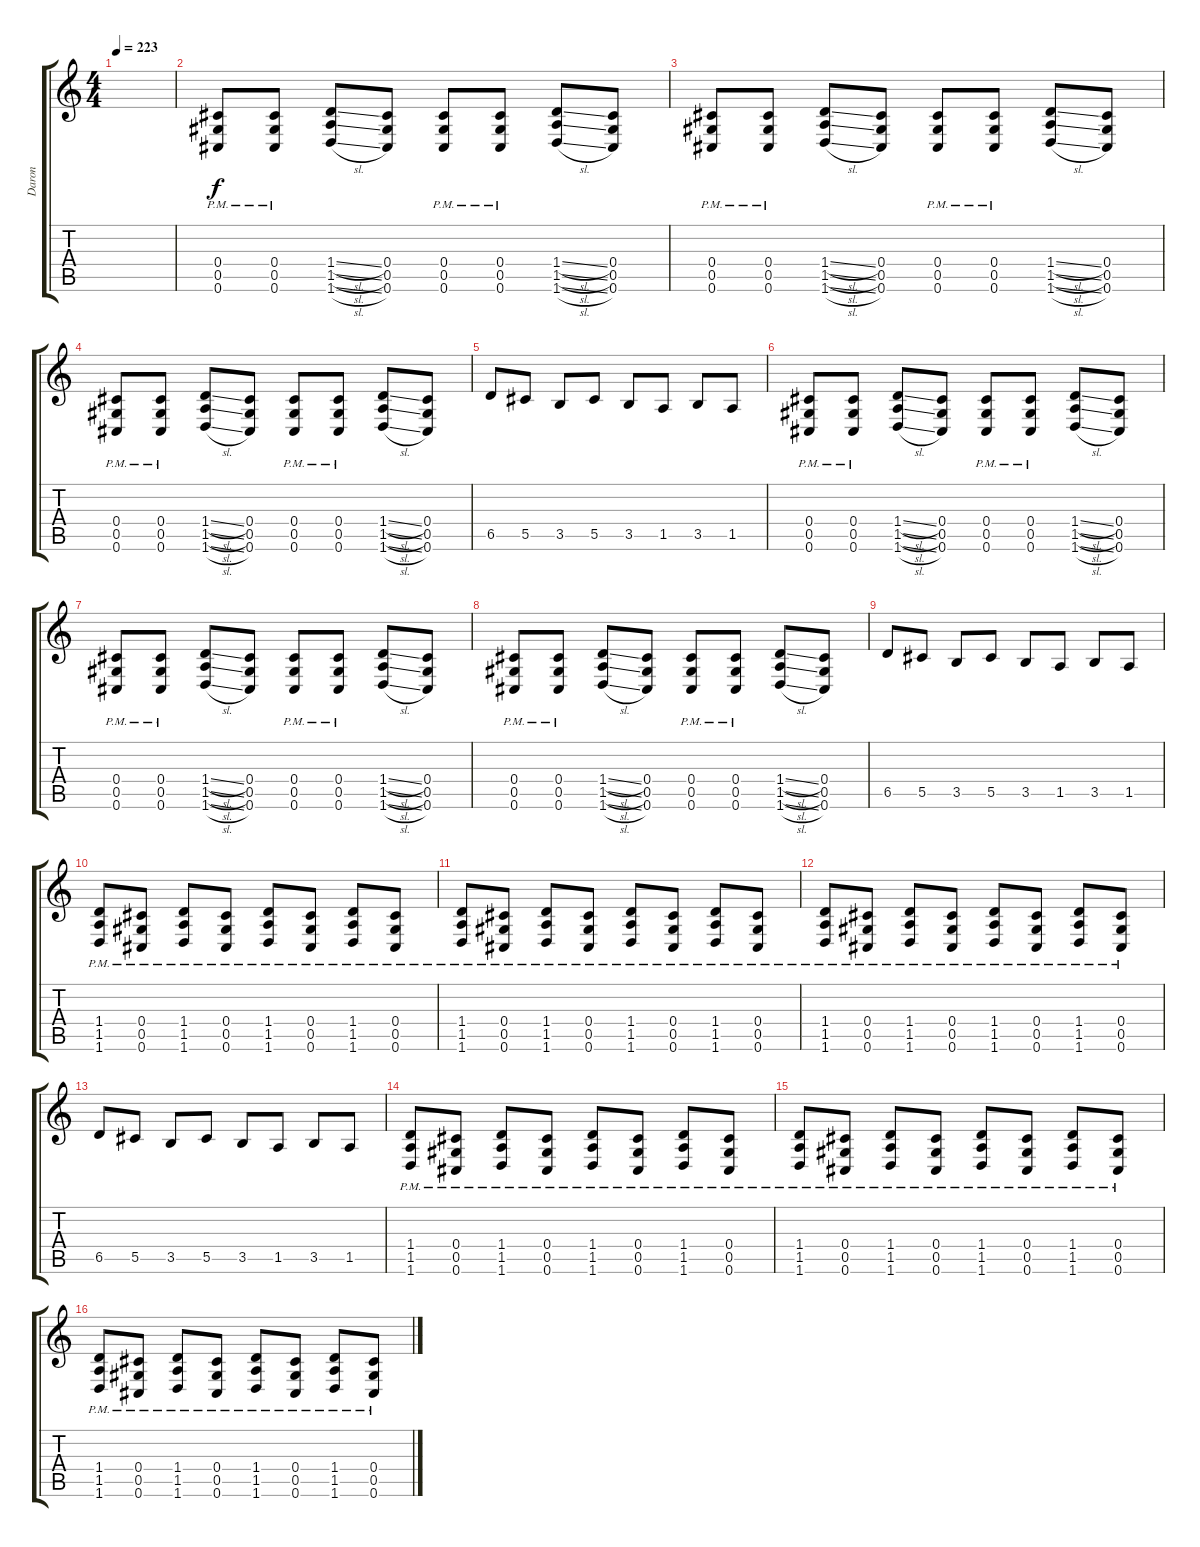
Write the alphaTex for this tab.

\track ("Daron" "Daron") {instrument overdrivenguitar}
\staff {score tabs}
\tuning (Eb4 Bb3 Gb3 Db3 Ab2 Db2) {hide}
\ts (4 4)
\tempo 223
\clef g2
\ks c
|
(0.4{pm} 0.5{pm} 0.6{pm}).8 (0.4{pm} 0.5{pm} 0.6{pm}).8 (1.4{sl} 1.5{sl} 1.6{sl}).8 (0.4 0.5 0.6).8 (0.4{pm} 0.5{pm} 0.6{pm}).8 (0.4{pm} 0.5{pm} 0.6{pm}).8 (1.4{sl} 1.5{sl} 1.6{sl}).8 (0.4 0.5 0.6).8 |
(0.4{pm} 0.5{pm} 0.6{pm}).8 (0.4{pm} 0.5{pm} 0.6{pm}).8 (1.4{sl} 1.5{sl} 1.6{sl}).8 (0.4 0.5 0.6).8 (0.4{pm} 0.5{pm} 0.6{pm}).8 (0.4{pm} 0.5{pm} 0.6{pm}).8 (1.4{sl} 1.5{sl} 1.6{sl}).8 (0.4 0.5 0.6).8 |
(0.4{pm} 0.5{pm} 0.6{pm}).8 (0.4{pm} 0.5{pm} 0.6{pm}).8 (1.4{sl} 1.5{sl} 1.6{sl}).8 (0.4 0.5 0.6).8 (0.4{pm} 0.5{pm} 0.6{pm}).8 (0.4{pm} 0.5{pm} 0.6{pm}).8 (1.4{sl} 1.5{sl} 1.6{sl}).8 (0.4 0.5 0.6).8 |
6.5.8 5.5.8 3.5.8 5.5.8 3.5.8 1.5.8 3.5.8 1.5.8 |
(0.4{pm} 0.5{pm} 0.6{pm}).8 (0.4{pm} 0.5{pm} 0.6{pm}).8 (1.4{sl} 1.5{sl} 1.6{sl}).8 (0.4 0.5 0.6).8 (0.4{pm} 0.5{pm} 0.6{pm}).8 (0.4{pm} 0.5{pm} 0.6{pm}).8 (1.4{sl} 1.5{sl} 1.6{sl}).8 (0.4 0.5 0.6).8 |
(0.4{pm} 0.5{pm} 0.6{pm}).8 (0.4{pm} 0.5{pm} 0.6{pm}).8 (1.4{sl} 1.5{sl} 1.6{sl}).8 (0.4 0.5 0.6).8 (0.4{pm} 0.5{pm} 0.6{pm}).8 (0.4{pm} 0.5{pm} 0.6{pm}).8 (1.4{sl} 1.5{sl} 1.6{sl}).8 (0.4 0.5 0.6).8 |
(0.4{pm} 0.5{pm} 0.6{pm}).8 (0.4{pm} 0.5{pm} 0.6{pm}).8 (1.4{sl} 1.5{sl} 1.6{sl}).8 (0.4 0.5 0.6).8 (0.4{pm} 0.5{pm} 0.6{pm}).8 (0.4{pm} 0.5{pm} 0.6{pm}).8 (1.4{sl} 1.5{sl} 1.6{sl}).8 (0.4 0.5 0.6).8 |
6.5.8 5.5.8 3.5.8 5.5.8 3.5.8 1.5.8 3.5.8 1.5.8 |
(1.4{pm} 1.5{pm} 1.6{pm}).8 (0.4{pm} 0.5{pm} 0.6{pm}).8 (1.4{pm} 1.5{pm} 1.6{pm}).8 (0.4{pm} 0.5{pm} 0.6{pm}).8 (1.4{pm} 1.5{pm} 1.6{pm}).8 (0.4{pm} 0.5{pm} 0.6{pm}).8 (1.4{pm} 1.5{pm} 1.6{pm}).8 (0.4{pm} 0.5{pm} 0.6{pm}).8 |
(1.4{pm} 1.5{pm} 1.6{pm}).8 (0.4{pm} 0.5{pm} 0.6{pm}).8 (1.4{pm} 1.5{pm} 1.6{pm}).8 (0.4{pm} 0.5{pm} 0.6{pm}).8 (1.4{pm} 1.5{pm} 1.6{pm}).8 (0.4{pm} 0.5{pm} 0.6{pm}).8 (1.4{pm} 1.5{pm} 1.6{pm}).8 (0.4{pm} 0.5{pm} 0.6{pm}).8 |
(1.4{pm} 1.5{pm} 1.6{pm}).8 (0.4{pm} 0.5{pm} 0.6{pm}).8 (1.4{pm} 1.5{pm} 1.6{pm}).8 (0.4{pm} 0.5{pm} 0.6{pm}).8 (1.4{pm} 1.5{pm} 1.6{pm}).8 (0.4{pm} 0.5{pm} 0.6{pm}).8 (1.4{pm} 1.5{pm} 1.6{pm}).8 (0.4{pm} 0.5{pm} 0.6{pm}).8 |
6.5.8 5.5.8 3.5.8 5.5.8 3.5.8 1.5.8 3.5.8 1.5.8 |
(1.4{pm} 1.5{pm} 1.6{pm}).8 (0.4{pm} 0.5{pm} 0.6{pm}).8 (1.4{pm} 1.5{pm} 1.6{pm}).8 (0.4{pm} 0.5{pm} 0.6{pm}).8 (1.4{pm} 1.5{pm} 1.6{pm}).8 (0.4{pm} 0.5{pm} 0.6{pm}).8 (1.4{pm} 1.5{pm} 1.6{pm}).8 (0.4{pm} 0.5{pm} 0.6{pm}).8 |
(1.4{pm} 1.5{pm} 1.6{pm}).8 (0.4{pm} 0.5{pm} 0.6{pm}).8 (1.4{pm} 1.5{pm} 1.6{pm}).8 (0.4{pm} 0.5{pm} 0.6{pm}).8 (1.4{pm} 1.5{pm} 1.6{pm}).8 (0.4{pm} 0.5{pm} 0.6{pm}).8 (1.4{pm} 1.5{pm} 1.6{pm}).8 (0.4{pm} 0.5{pm} 0.6{pm}).8 |
(1.4{pm} 1.5{pm} 1.6{pm}).8 (0.4{pm} 0.5{pm} 0.6{pm}).8 (1.4{pm} 1.5{pm} 1.6{pm}).8 (0.4{pm} 0.5{pm} 0.6{pm}).8 (1.4{pm} 1.5{pm} 1.6{pm}).8 (0.4{pm} 0.5{pm} 0.6{pm}).8 (1.4{pm} 1.5{pm} 1.6{pm}).8 (0.4{pm} 0.5{pm} 0.6{pm}).8
